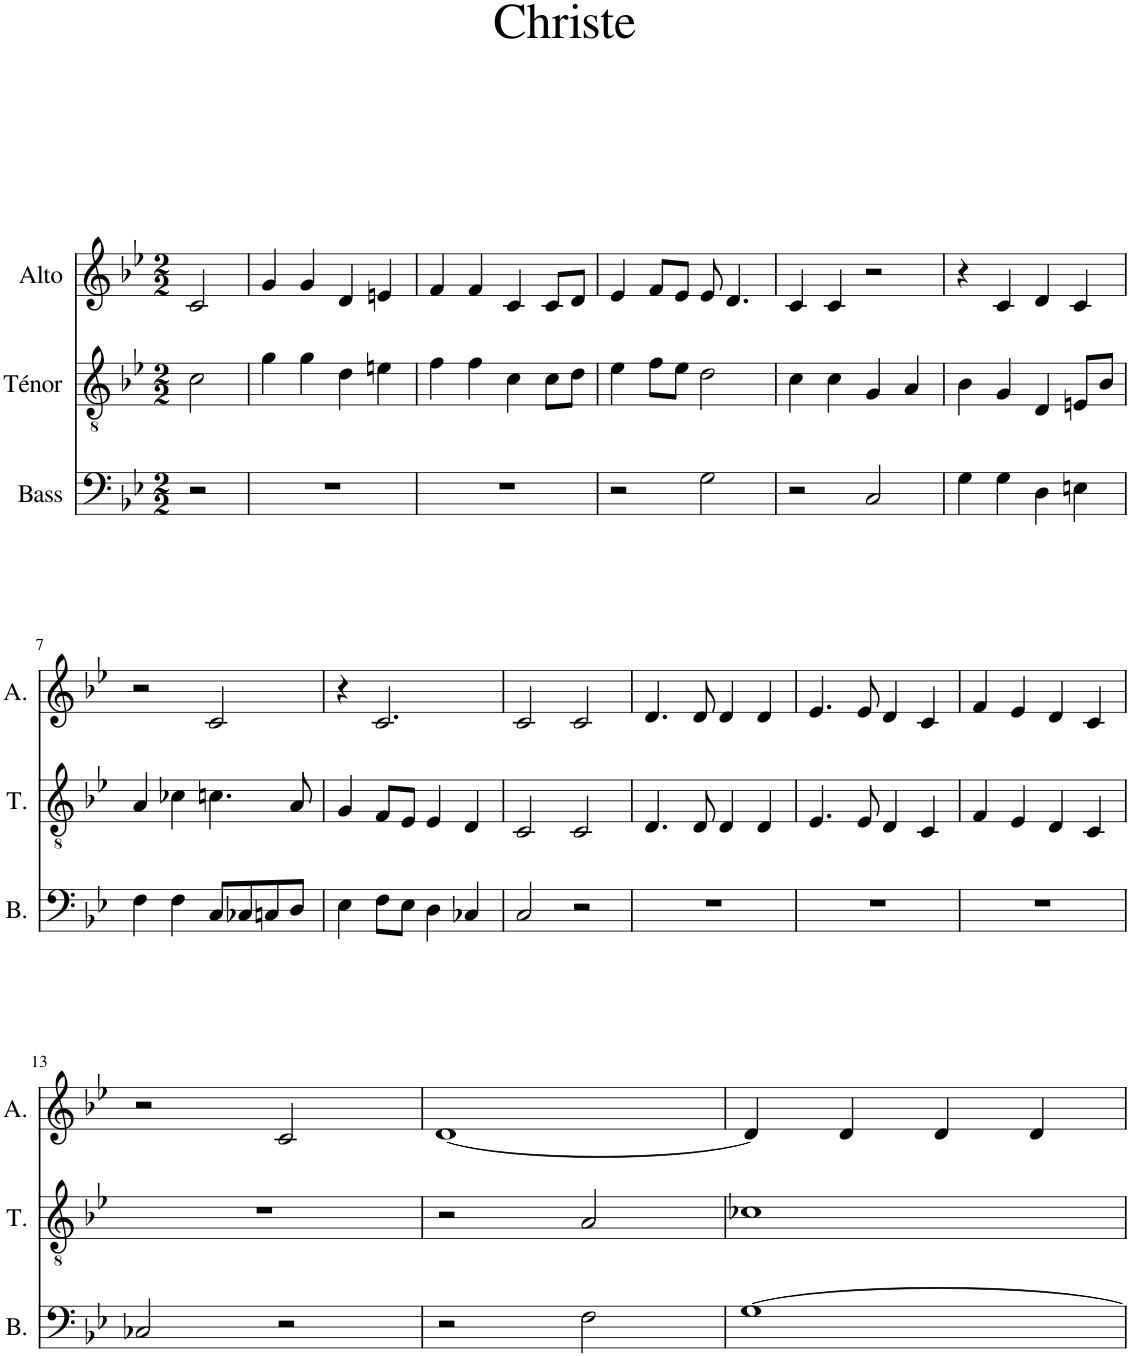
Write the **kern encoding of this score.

**kern	**kern	**kern
*part3	*part2	*part1
*staff3	*staff2	*staff1
*I"Bass	*I"Ténor	*I"Alto
*I'B.	*I'T.	*I'A.
*clefF4	*clefGv2	*clefG2
*k[b-e-]	*k[b-e-]	*k[b-e-]
*M2/2	*M2/2	*M2/2
=1	=1	=1
2r	2c\	2c/
=2	=2	=2
1r	4g\	4g/
.	4g\	4g/
.	4d\	4d/
.	4en\	4en/
=3	=3	=3
1r	4f\	4f/
.	4f\	4f/
.	4c\	4c/
.	8c\L	8c/L
.	8d\J	8d/J
=4	=4	=4
2r	4e-\	4e-/
.	8f\L	8f/L
.	8e-\J	8e-/J
2G\	2d\	8e-/
.	.	4.d/
=5	=5	=5
2r	4c\	4c/
.	4c\	4c/
2C/	4G/	2r
.	4A/	.
=6	=6	=6
4G\	4B-\	4r
4G\	4G/	4c/
4D\	4D/	4d/
4En\	8En/L	4c/
.	8B-/J	.
!!LO:LB:g=z
=7	=7	=7
4F\	4A/	2r
4F\	4c-X\	.
8C/L	4.cn\	2c/
8C-X/	.	.
8Cn/	.	.
8D/J	8A/	.
=8	=8	=8
4E-\	4G/	4r
8F\L	8F/L	2.c/
8E-\J	8E-/J	.
4D\	4E-/	.
4C-X/	4D/	.
=9	=9	=9
2C/	2C/	2c/
2r	2C/	2c/
=10	=10	=10
1r	4.D/	4.d/
.	8D/	8d/
.	4D/	4d/
.	4D/	4d/
=11	=11	=11
1r	4.E-/	4.e-/
.	8E-/	8e-/
.	4D/	4d/
.	4C/	4c/
=12	=12	=12
1r	4F/	4f/
.	4E-/	4e-/
.	4D/	4d/
.	4C/	4c/
!!LO:LB:g=z
=13	=13	=13
2C-X/	1r	2r
2r	.	2c/
=14	=14	=14
2r	2r	[1d
2F\	2A/	.
=15	=15	=15
[1G	1c-X	4d/]
.	.	4d/
.	.	4d/
.	.	4d/
=	=	=
*-	*-	*-
